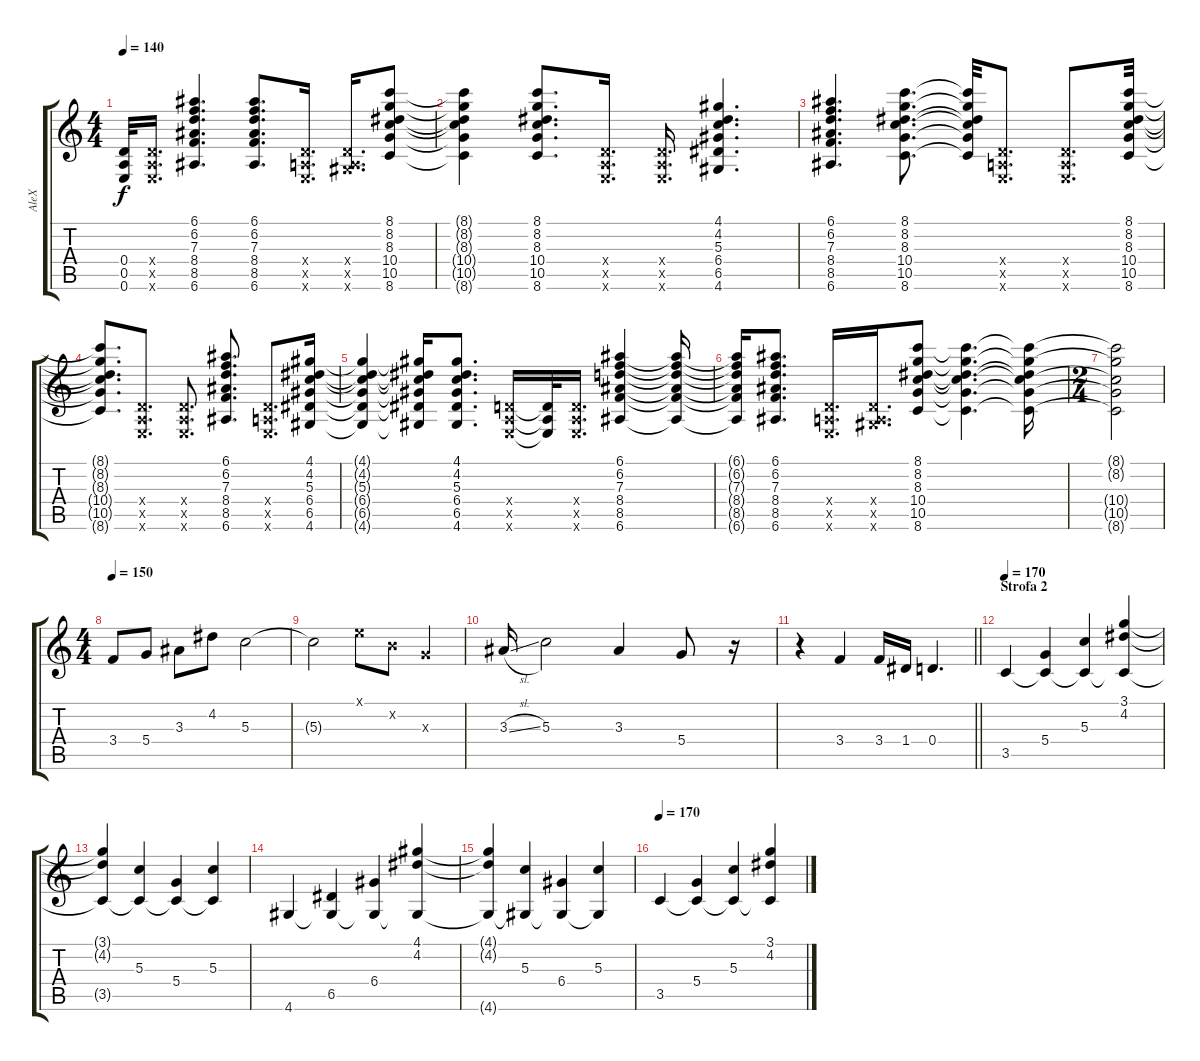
\track ("AleX" "AleX") {instrument electricguitarjazz}
\staff {score tabs}
\tuning (E4 B3 G3 D3 A2 E2) {hide}
\ts (4 4)
\tempo 140
\clef g2
\ks c
(0.4{t} 0.5{t} 0.6{t}).32{dy f} (0.4{x} 0.5{x} 0.6{x}).16{d} (6.1 6.2 7.3 8.4 8.5 6.6).4{d} (6.1 6.2 7.3 8.4 8.5 6.6).8{d} (0.4{x} 0.5{x} 0.6{x}).16{d} (0.4{x} 0.5{x} 4.6{x}).16{d} (8.1 8.2 8.3 10.4 10.5 8.6).8 |
(8.1{t} 8.2{t} 8.3{t} 10.4{t} 10.5{t} 8.6{t}).4 (8.1 8.2 8.3 10.4 10.5 8.6).8{d} (0.4{x} 0.5{x} 0.6{x}).16{d} (0.4{x} 0.5{x} 0.6{x}).16{d} (4.1 4.2 5.3 6.4 6.5 4.6).4{d} |
(6.1 6.2 7.3 8.4 8.5 6.6).4{d} (8.1 8.2 8.3 10.4 10.5 8.6).8{d} (8.1{t} 8.2{t} 8.3{t} 10.4{t} 10.5{t} 8.6{t}).32 (0.4{x} 0.5{x} 0.6{x}).8{d} (0.4{x} 0.5{x} 0.6{x}).8{d} (8.1 8.2 8.3 10.4 10.5 8.6).32 |
(8.1{t} 8.2{t} 8.3{t} 10.4{t} 10.5{t} 8.6{t}).8{d} (0.4{x} 0.5{x} 0.6{x}).8{d} (0.4{x} 0.5{x} 0.6{x}).8{d} (6.1 6.2 7.3 8.4 8.5 6.6).8{d} (0.4{x} 0.5{x} 0.6{x}).8{d} (4.1 4.2 5.3 6.4 6.5 4.6).16 |
(4.1{t} 4.2{t} 5.3{t} 6.4{t} 6.5{t} 4.6{t}).4 (4.1{t} 4.2{t} 5.3{t} 6.4{t} 6.5{t} 4.6{t}).16 (4.1 4.2 5.3 6.4 6.5 4.6).8{d} (0.4{x} 0.5{x} 0.6{x}).16 (0.4{t} 0.5{t} 0.6{t}).32 (0.4{x} 0.5{x} 0.6{x}).16{d} (6.1 6.2 7.3 8.4 8.5 6.6).4 (6.1{t} 6.2{t} 7.3{t} 8.4{t} 8.5{t} 6.6{t}).16 |
(6.1{t} 6.2{t} 7.3{t} 8.4{t} 8.5{t} 6.6{t}).16 (6.1 6.2 7.3 8.4 8.5 6.6).8{d} (0.4{x} 0.5{x} 0.6{x}).16{d} (0.4{x} 0.5{x} 4.6{x}).16{d} (8.1 8.2 8.3 10.4 10.5 8.6).8 (8.1{t} 8.2{t} 8.3{t} 10.4{t} 10.5{t} 8.6{t}).4{d} (8.1{t} 8.2{t} 8.3{t} 10.4{t} 10.5{t} 8.6{t}).16 |
\ts (2 4)
(8.1{t} 8.2{t} 10.4{t} 10.5{t} 8.6{t}).2 |
\ts (4 4)
\tempo 150
3.4.8{instrument electricguitarjazz} 5.4.8 3.3.8 4.2.8 5.3.2 |
5.3{t}.2 0.1{x}.8 0.2{x}.8 0.3{x}.4 |
3.3{sl}.16 5.3.2 3.3.4 5.4.8 r.16 |
\barLineRight lightlight
r.4 3.4.4 3.4.16 1.4.16 0.4.4{d} |
\section ("" "Strofa 2")
\tempo 170
3.5.4{volume 11} (5.4 3.5{t}).4 (5.3 3.5{t}).4 (3.1 4.2 3.5{t}).4 |
(3.1{t} 4.2{t} 3.5{t}).4 (5.3 3.5{t}).4 (5.4 3.5{t}).4 (5.3 3.5{t}).4 |
4.6.4 (6.5 4.6{t}).4 (6.4 4.6{t}).4 (4.1 4.2 4.6{t}).4 |
(4.1{t} 4.2{t} 4.6{t}).4 (5.3 4.6{t}).4 (6.4 4.6{t}).4 (5.3 4.6{t}).4 |
\tempo 170
3.5.4 (5.4 3.5{t}).4 (5.3 3.5{t}).4 (3.1 4.2 3.5{t}).4
